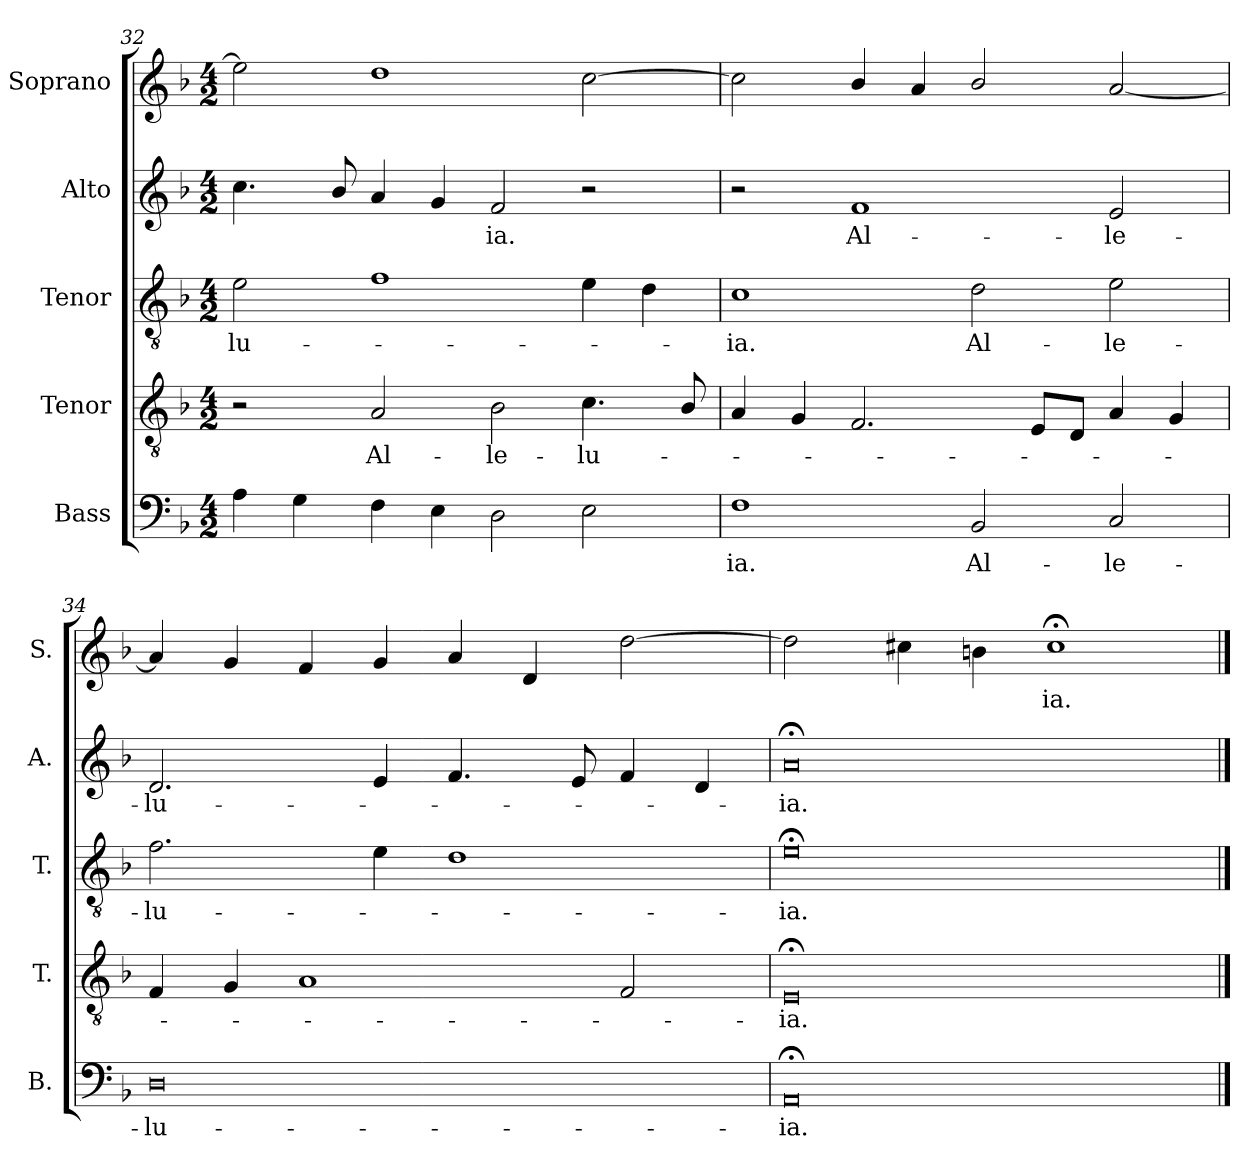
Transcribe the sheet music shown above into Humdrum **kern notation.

**kern	**text	**kern	**text	**kern	**text	**kern	**text	**kern	**text
*part5	*part5	*part4	*part4	*part3	*part3	*part2	*part2	*part1	*part1
*staff5	*staff5	*staff4	*staff4	*staff3	*staff3	*staff2	*staff2	*staff1	*staff1
*I"Bass	*	*I"Tenor	*	*I"Tenor	*	*I"Alto	*	*I"Soprano	*
*I'B.	*	*I'T.	*	*I'T.	*	*I'A.	*	*I'S.	*
!!LO:LB:g=z
*clefF4	*	*clefGv2	*	*clefGv2	*	*clefG2	*	*clefG2	*
*	*	*ITrd7c12	*	*ITrd7c12	*	*	*	*	*
*k[b-]	*	*k[b-]	*	*k[b-]	*	*k[b-]	*	*k[b-]	*
*F:	*	*F:	*	*F:	*	*F:	*	*F:	*
*M4/2	*	*M4/2	*	*M4/2	*	*M4/2	*	*M4/2	*
=32	=32	=32	=32	=32	=32	=32	=32	=32	=32
!	!	!	!	!	!LO:LY:b:color=#000000	!	!	!	!
4Ai\	.	2r	.	2Ei\	-lu-	4.cci\	.	2eei\]	.
4Gi\	.	.	.	.	.	.	.	.	.
.	.	.	.	.	.	8b-i/	.	.	.
!	!	!	!LO:LY:b:color=#000000	!	!	!	!	!	!
4Fi\	.	2AAi/	Al-	1Fi	.	4ai/	.	1ddi	.
4Ei\	.	.	.	.	.	4gi/	.	.	.
!	!	!	!LO:LY:b:color=#000000	!	!	!	!	!	!
!	!	!	!	!	!	!	!LO:LY:b:color=#000000	!	!
2Di\	.	2BB-i\	-le-	.	.	2fi/	-ia.	.	.
!	!	!	!LO:LY:b:color=#000000	!	!	!	!	!	!
2Ei\	.	4.Ci\	-lu-	4Ei\	.	2r	.	[2cci\	.
.	.	.	.	4Di\	.	.	.	.	.
.	.	8BB-i/	.	.	.	.	.	.	.
=33	=33	=33	=33	=33	=33	=33	=33	=33	=33
!	!LO:LY:b:color=#000000	!	!	!	!	!	!	!	!
!	!	!	!	!	!LO:LY:b:color=#000000	!	!	!	!
1Fi	-ia.	4AAi/	.	1Ci	-ia.	2r	.	2cci\]	.
.	.	4GGi/	.	.	.	.	.	.	.
!	!	!	!	!	!	!	!LO:LY:b:color=#000000	!	!
.	.	2.FFi/	.	.	.	1fi	Al-	4b-i/	.
.	.	.	.	.	.	.	.	4ai/	.
!	!LO:LY:b:color=#000000	!	!	!	!	!	!	!	!
!	!	!	!	!	!LO:LY:b:color=#000000	!	!	!	!
2BB-i/	Al-	.	.	2Di\	Al-	.	.	2b-i/	.
.	.	8EEi/L	.	.	.	.	.	.	.
.	.	8DDi/J	.	.	.	.	.	.	.
!	!LO:LY:b:color=#000000	!	!	!	!	!	!	!	!
!	!	!	!	!	!LO:LY:b:color=#000000	!	!	!	!
!	!	!	!	!	!	!	!LO:LY:b:color=#000000	!	!
2Ci/	-le-	4AAi/	.	2Ei\	-le-	2ei/	-le-	[2ai/	.
.	.	4GGi/	.	.	.	.	.	.	.
=34	=34	=34	=34	=34	=34	=34	=34	=34	=34
!	!LO:LY:b:color=#000000	!	!	!	!	!	!	!	!
!	!	!	!	!	!LO:LY:b:color=#000000	!	!	!	!
!	!	!	!	!	!	!	!LO:LY:b:color=#000000	!	!
0Di	-lu-	4FFi/	.	2.Fi\	-lu-	2.di/	-lu-	4ai/]	.
.	.	4GGi/	.	.	.	.	.	4gi/	.
.	.	1AAi	.	.	.	.	.	4fi/	.
.	.	.	.	4Ei\	.	4ei/	.	4gi/	.
.	.	.	.	1Di	.	4.fi/	.	4ai/	.
.	.	.	.	.	.	.	.	4di/	.
.	.	.	.	.	.	8ei/	.	.	.
.	.	2FFi/	.	.	.	4fi/	.	[2ddi\	.
.	.	.	.	.	.	4di/	.	.	.
=35	=35	=35	=35	=35	=35	=35	=35	=35	=35
!	!LO:LY:b:color=#000000	!	!	!	!	!	!	!	!
!	!	!	!LO:LY:b:color=#000000	!	!	!	!	!	!
!	!	!	!	!	!LO:LY:b:color=#000000	!	!	!	!
!	!	!	!	!	!	!	!LO:LY:b:color=#000000	!	!
0AA;i	-ia.	0EE;i	-ia.	0E;i	-ia.	0a;i	-ia.	2ddi\]	.
.	.	.	.	.	.	.	.	4cc#Xi\	.
.	.	.	.	.	.	.	.	4bni\	.
!	!	!	!	!	!	!	!	!	!LO:LY:b:color=#000000
.	.	.	.	.	.	.	.	1cc#;i	-ia.
==	==	==	==	==	==	==	==	==	==
*-	*-	*-	*-	*-	*-	*-	*-	*-	*-
